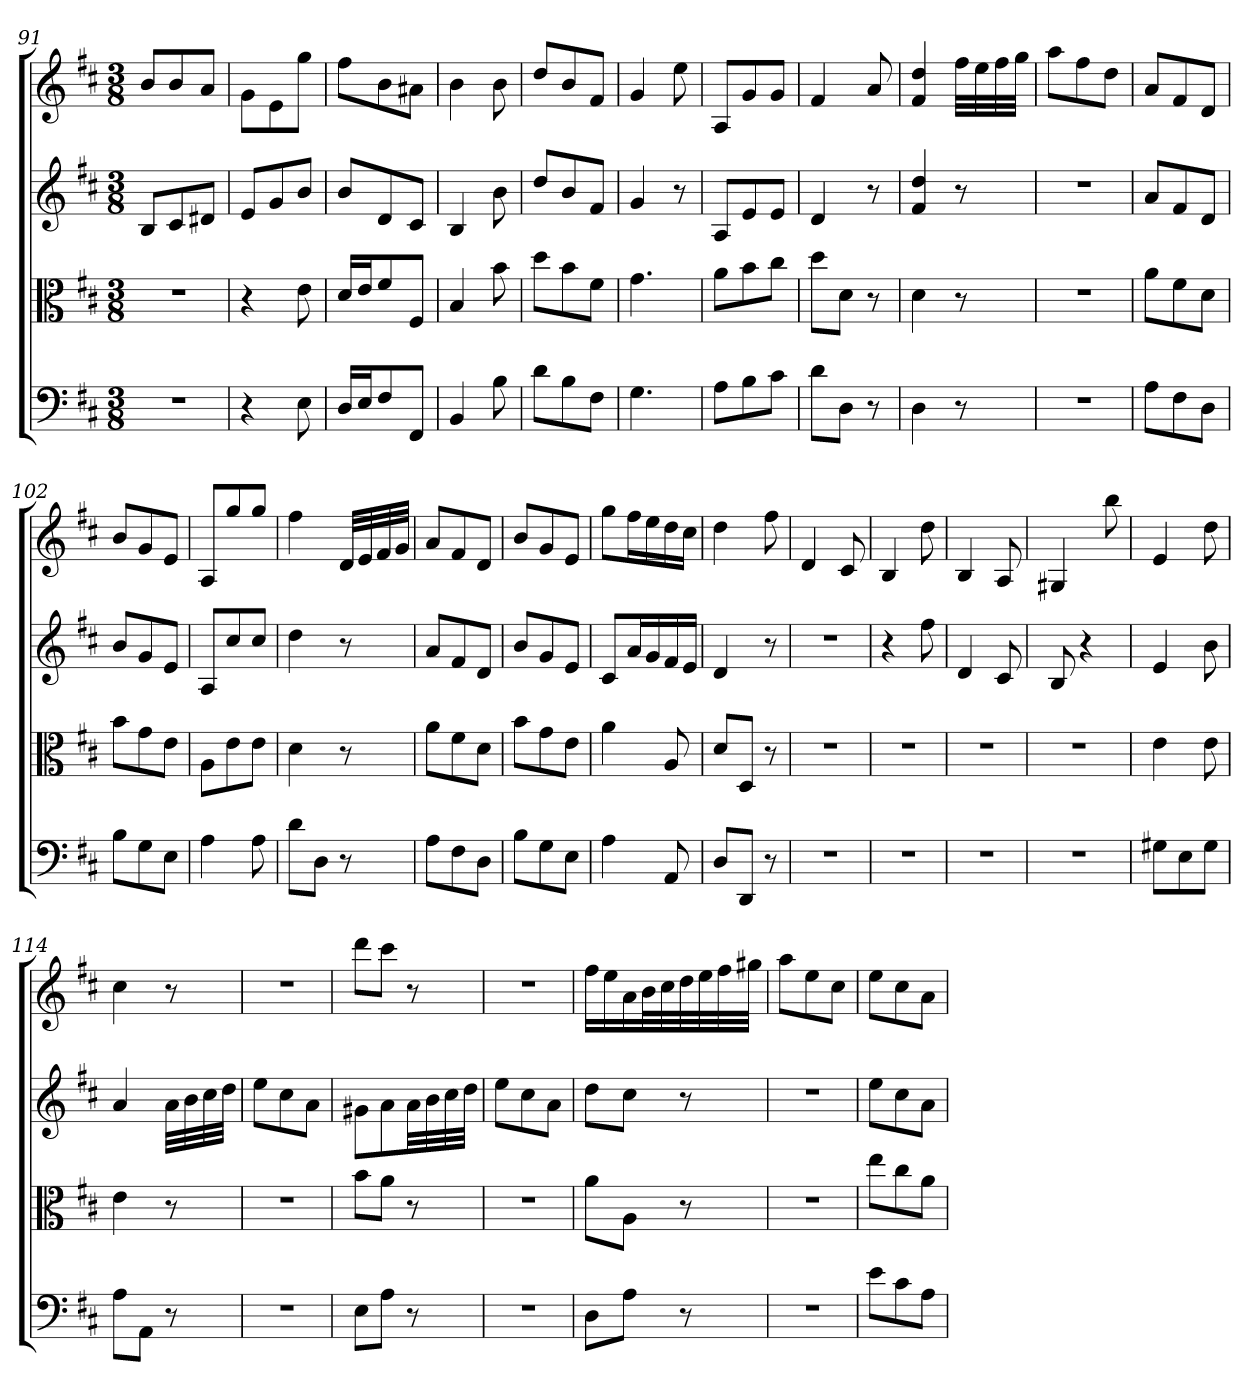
**kern	**kern	**kern	**kern
*part4	*part3	*part2	*part1
*staff4	*staff3	*staff2	*staff1
*clefF4	*clefC3	*	*
*k[f#c#]	*k[f#c#]	*k[f#c#]	*k[f#c#]
*D:	*D:	*D:	*D:
*M3/8	*M3/8	*M3/8	*M3/8
=91	=91	=91	=91
4.r	4.r	8BL	8bL
.	.	8c#	8b
.	.	8d#XJ	8aJ
=92	=92	=92	=92
4r	4r	8eL	8gL
.	.	8g	8e
8E	8e	8bJ	8ggJ
=93	=93	=93	=93
16D/LL	16d/LL	8bL	8ff#L
16E/J	16e/J	.	.
8F#/	8f#/	8d	8b
8FF#/J	8F#/J	8c#J	8a#XJ
=94	=94	=94	=94
4BB	4B	4B	4b
8B	8b	8b	8b
=95	=95	=95	=95
8d\L	8dd\L	8ddL	8ddL
8B\	8b\	8b	8b
8F#\J	8f#\J	8f#J	8f#J
=96	=96	=96	=96
4.G	4.g	4g	4g
.	.	8r	8ee
=97	=97	=97	=97
8A\L	8a\L	8AL	8AL
8B\	8b\	8e	8g
8c#\J	8cc#\J	8eJ	8gJ
=98	=98	=98	=98
8d\L	8dd\L	4d	4f#
8D\J	8d\J	.	.
8r	8r	8r	8a
=99	=99	=99	=99
4D	4d	4f# 4dd	4f# 4dd
8r	8r	8r	32ff#LLL
.	.	.	32ee
.	.	.	32ff#
.	.	.	32ggJJJ
=100	=100	=100	=100
4.r	4.r	4.r	8aaL
.	.	.	8ff#
.	.	.	8ddJ
=101	=101	=101	=101
8A\L	8a\L	8aL	8aL
8F#\	8f#\	8f#	8f#
8D\J	8d\J	8dJ	8dJ
=102	=102	=102	=102
8B\L	8b\L	8bL	8bL
8G\	8g\	8g	8g
8E\J	8e\J	8eJ	8eJ
=103	=103	=103	=103
4A	8A\L	8AL	8AL
.	8e\	8cc#	8gg
8A	8e\J	8cc#J	8ggJ
=104	=104	=104	=104
8d\L	4d	4dd	4ff#
8D\J	.	.	.
8r	8r	8r	32dLLL
.	.	.	32e
.	.	.	32f#
.	.	.	32gJJJ
=105	=105	=105	=105
8A\L	8a\L	8aL	8aL
8F#\	8f#\	8f#	8f#
8D\J	8d\J	8dJ	8dJ
=106	=106	=106	=106
8B\L	8b\L	8bL	8bL
8G\	8g\	8g	8g
8E\J	8e\J	8eJ	8eJ
=107	=107	=107	=107
4A	4a	8c#L	8ggL
.	.	16aL	16ff#L
.	.	16g	16ee
8AA	8A	16f#	16dd
.	.	16eJJ	16cc#JJ
=108	=108	=108	=108
8D/L	8d/L	4d	4dd
8DD/J	8D/J	.	.
8r	8r	8r	8ff#
=109	=109	=109	=109
4.r	4.r	4.r	4d
.	.	.	8c#
=110	=110	=110	=110
4.r	4.r	4r	4B
.	.	8ff#	8dd
=111	=111	=111	=111
4.r	4.r	4d	4B
.	.	8c#	8A
=112	=112	=112	=112
4.r	4.r	8B	4G#X
.	.	4r	.
.	.	.	8bb
=113	=113	=113	=113
8G#X\L	4e	4e	4e
8E\	.	.	.
8G#\J	8e	8b	8dd
=114	=114	=114	=114
8A\L	4e	4a	4cc#
8AA\J	.	.	.
8r	8r	32aLLL	8r
.	.	32b	.
.	.	32cc#	.
.	.	32ddJJJ	.
=115	=115	=115	=115
4.r	4.r	8eeL	4.r
.	.	8cc#	.
.	.	8aJ	.
=116	=116	=116	=116
8E\L	8b\L	8g#XL	8dddL
8A\J	8a\J	8a	8ccc#J
8r	8r	32aLL	8r
.	.	32b	.
.	.	32cc#	.
.	.	32ddJJJ	.
=117	=117	=117	=117
4.r	4.r	8eeL	4.r
.	.	8cc#	.
.	.	8aJ	.
=118	=118	=118	=118
8D\L	8a\L	8ddL	16ff#LL
.	.	.	16ee
8A\J	8A\J	8cc#J	16a
.	.	.	32bL
.	.	.	32cc#
8r	8r	8r	32dd
.	.	.	32ee
.	.	.	32ff#
.	.	.	32gg#XJJJ
=119	=119	=119	=119
4.r	4.r	4.r	8aaL
.	.	.	8ee
.	.	.	8cc#J
=120	=120	=120	=120
8e\L	8ee\L	8eeL	8eeL
8c#\	8cc#\	8cc#	8cc#
8A\J	8a\J	8aJ	8aJ
=	=	=	=
*-	*-	*-	*-
